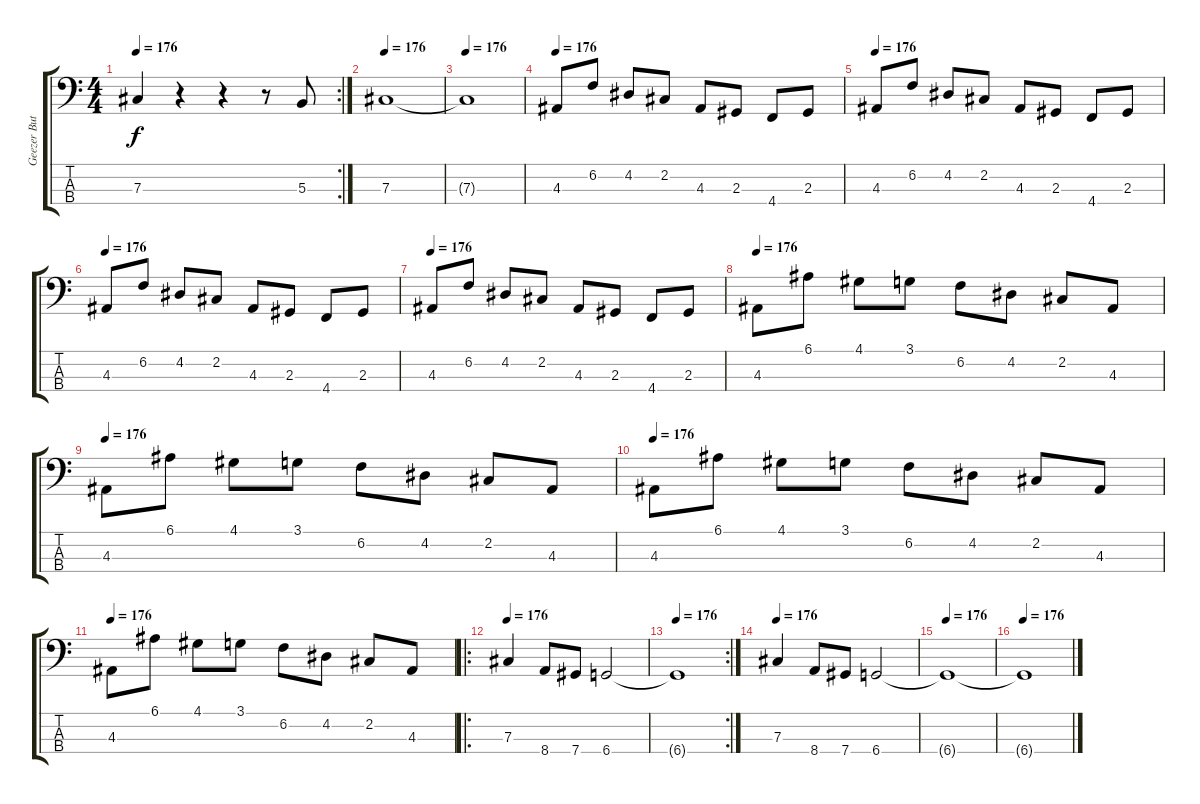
\track ("Geezer Butler" "Geezer But") {instrument electricbassfinger}
\staff {score tabs}
\tuning (E2 B1 Gb1 Db1) {hide}
\rc 2
\ts (4 4)
\tempo 176
\clef f4
\ks c
7.3.4{dy f} r.4 r.4 r.8 5.3.8 |
\tempo 176
7.3.1 |
\tempo 176
7.3{t}.1 |
\tempo 176
4.3.8 6.2.8 4.2.8 2.2.8 4.3.8 2.3.8 4.4.8 2.3.8 |
\tempo 176
4.3.8 6.2.8 4.2.8 2.2.8 4.3.8 2.3.8 4.4.8 2.3.8 |
\tempo 176
4.3.8 6.2.8 4.2.8 2.2.8 4.3.8 2.3.8 4.4.8 2.3.8 |
\tempo 176
4.3.8 6.2.8 4.2.8 2.2.8 4.3.8 2.3.8 4.4.8 2.3.8 |
\tempo 176
4.3.8 6.1.8 4.1.8 3.1.8 6.2.8 4.2.8 2.2.8 4.3.8 |
\tempo 176
4.3.8 6.1.8 4.1.8 3.1.8 6.2.8 4.2.8 2.2.8 4.3.8 |
\tempo 176
4.3.8 6.1.8 4.1.8 3.1.8 6.2.8 4.2.8 2.2.8 4.3.8 |
\tempo 176
4.3.8 6.1.8 4.1.8 3.1.8 6.2.8 4.2.8 2.2.8 4.3.8 |
\ro
\tempo 176
7.3.4 8.4.8 7.4.8 6.4.2 |
\rc 2
\tempo 176
6.4{t}.1 |
\tempo 176
7.3.4 8.4.8 7.4.8 6.4.2 |
\tempo 176
6.4{t}.1 |
\tempo 176
6.4{t}.1
